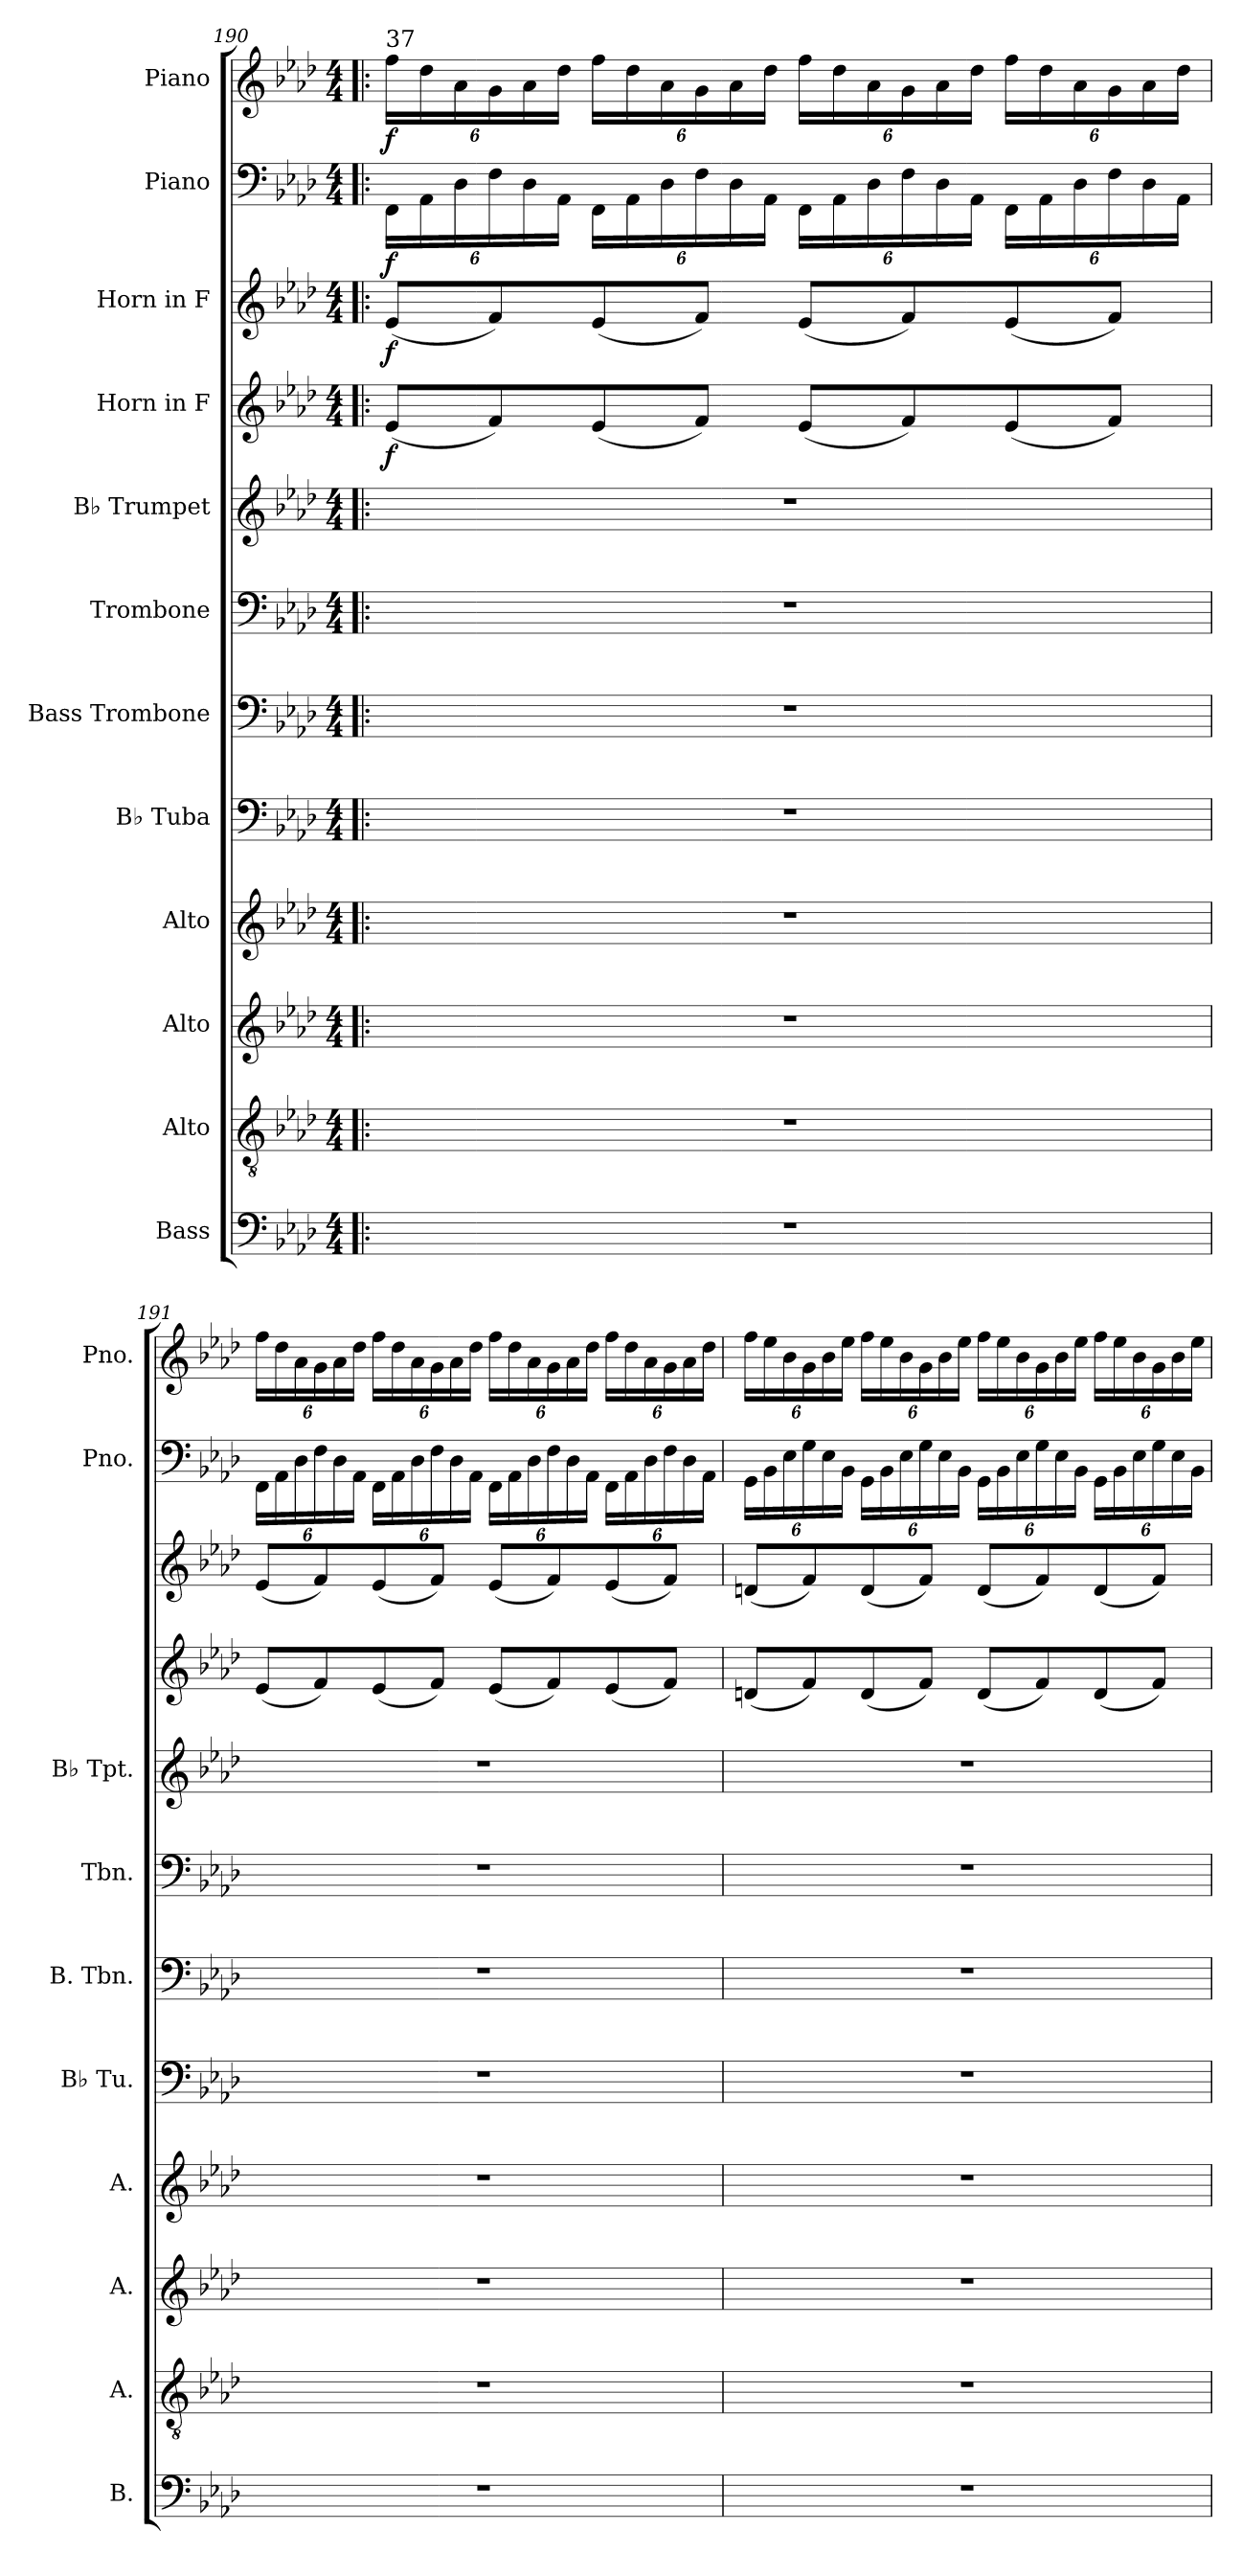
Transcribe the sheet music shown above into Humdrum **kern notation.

**kern	**kern	**kern	**kern	**kern	**kern	**kern	**kern	**kern	**dynam	**kern	**dynam	**kern	**dynam	**kern	**dynam
*part12	*part11	*part10	*part9	*part8	*part7	*part6	*part5	*part4	*part4	*part3	*part3	*part2	*part2	*part1	*part1
*staff12	*staff11	*staff10	*staff9	*staff8	*staff7	*staff6	*staff5	*staff4	*staff4	*staff3	*staff3	*staff2	*staff2	*staff1	*staff1
*I"Bass	*I"Alto	*I"Alto	*I"Alto	*I"B♭ Tuba	*I"Bass Trombone	*I"Trombone	*I"B♭ Trumpet	*I"Horn in F	*	*I"Horn in F	*	*I"Piano	*	*I"Piano	*
*I'B.	*I'A.	*I'A.	*I'A.	*I'B♭ Tu.	*I'B. Tbn.	*I'Tbn.	*I'B♭ Tpt.	*	*	*	*	*I'Pno.	*	*I'Pno.	*
!!LO:PB:g=z
*clefF4	*clefGv2	*clefG2	*clefG2	*clefF4	*clefF4	*clefF4	*clefG2	*clefG2	*	*clefG2	*	*clefF4	*	*clefG2	*
*	*	*	*	*	*	*	*ITrd1c2	*ITrd4c7	*	*ITrd4c7	*	*	*	*	*
*k[b-e-a-d-]	*k[b-e-a-d-]	*k[b-e-a-d-]	*k[b-e-a-d-]	*k[b-e-a-d-]	*k[b-e-a-d-]	*k[b-e-a-d-]	*k[b-e-a-d-g-c-]	*k[b-e-a-d-g-]	*	*k[b-e-a-d-g-]	*	*k[b-e-a-d-]	*	*k[b-e-a-d-]	*
*M4/4	*M4/4	*M4/4	*M4/4	*M4/4	*M4/4	*M4/4	*M4/4	*M4/4	*	*M4/4	*	*M4/4	*	*M4/4	*
*	*	*	*	*	*	*	*	*	*	*	*	*Xbrackettup	*	*Xbrackettup	*
=190!|:	=190!|:	=190!|:	=190!|:	=190!|:	=190!|:	=190!|:	=190!|:	=190!|:	=190!|:	=190!|:	=190!|:	=190!|:	=190!|:	=190!|:	=190!|:
!	!	!	!	!	!	!	!	!	!	!	!	!	!	!LO:TX:a:t=37	!
!	!	!	!	!	!	!	!	!	!LO:DY:b	!	!LO:DY:b	!	!LO:DY:b	!	!LO:DY:b
1r	1r	1r	1r	1r	1r	1r	1r	(8A-/L	f	(8A-/L	f	24FF\LL	f	24ff\LL	f
.	.	.	.	.	.	.	.	.	.	.	.	24AA-\	.	24dd-\	.
.	.	.	.	.	.	.	.	.	.	.	.	24D-\	.	24a-\	.
.	.	.	.	.	.	.	.	8B-/)	.	8B-/)	.	24F\	.	24g\	.
.	.	.	.	.	.	.	.	.	.	.	.	24D-\	.	24a-\	.
.	.	.	.	.	.	.	.	.	.	.	.	24AA-\JJ	.	24dd-\JJ	.
.	.	.	.	.	.	.	.	(8A-/	.	(8A-/	.	24FF\LL	.	24ff\LL	.
.	.	.	.	.	.	.	.	.	.	.	.	24AA-\	.	24dd-\	.
.	.	.	.	.	.	.	.	.	.	.	.	24D-\	.	24a-\	.
.	.	.	.	.	.	.	.	8B-/J)	.	8B-/J)	.	24F\	.	24g\	.
.	.	.	.	.	.	.	.	.	.	.	.	24D-\	.	24a-\	.
.	.	.	.	.	.	.	.	.	.	.	.	24AA-\JJ	.	24dd-\JJ	.
.	.	.	.	.	.	.	.	(8A-/L	.	(8A-/L	.	24FF\LL	.	24ff\LL	.
.	.	.	.	.	.	.	.	.	.	.	.	24AA-\	.	24dd-\	.
.	.	.	.	.	.	.	.	.	.	.	.	24D-\	.	24a-\	.
.	.	.	.	.	.	.	.	8B-/)	.	8B-/)	.	24F\	.	24g\	.
.	.	.	.	.	.	.	.	.	.	.	.	24D-\	.	24a-\	.
.	.	.	.	.	.	.	.	.	.	.	.	24AA-\JJ	.	24dd-\JJ	.
.	.	.	.	.	.	.	.	(8A-/	.	(8A-/	.	24FF\LL	.	24ff\LL	.
.	.	.	.	.	.	.	.	.	.	.	.	24AA-\	.	24dd-\	.
.	.	.	.	.	.	.	.	.	.	.	.	24D-\	.	24a-\	.
.	.	.	.	.	.	.	.	8B-/J)	.	8B-/J)	.	24F\	.	24g\	.
.	.	.	.	.	.	.	.	.	.	.	.	24D-\	.	24a-\	.
.	.	.	.	.	.	.	.	.	.	.	.	24AA-\JJ	.	24dd-\JJ	.
!!LO:PB:g=z
=191	=191	=191	=191	=191	=191	=191	=191	=191	=191	=191	=191	=191	=191	=191	=191
1r	1r	1r	1r	1r	1r	1r	1r	(8A-/L	.	(8A-/L	.	24FF\LL	.	24ff\LL	.
.	.	.	.	.	.	.	.	.	.	.	.	24AA-\	.	24dd-\	.
.	.	.	.	.	.	.	.	.	.	.	.	24D-\	.	24a-\	.
.	.	.	.	.	.	.	.	8B-/)	.	8B-/)	.	24F\	.	24g\	.
.	.	.	.	.	.	.	.	.	.	.	.	24D-\	.	24a-\	.
.	.	.	.	.	.	.	.	.	.	.	.	24AA-\JJ	.	24dd-\JJ	.
.	.	.	.	.	.	.	.	(8A-/	.	(8A-/	.	24FF\LL	.	24ff\LL	.
.	.	.	.	.	.	.	.	.	.	.	.	24AA-\	.	24dd-\	.
.	.	.	.	.	.	.	.	.	.	.	.	24D-\	.	24a-\	.
.	.	.	.	.	.	.	.	8B-/J)	.	8B-/J)	.	24F\	.	24g\	.
.	.	.	.	.	.	.	.	.	.	.	.	24D-\	.	24a-\	.
.	.	.	.	.	.	.	.	.	.	.	.	24AA-\JJ	.	24dd-\JJ	.
.	.	.	.	.	.	.	.	(8A-/L	.	(8A-/L	.	24FF\LL	.	24ff\LL	.
.	.	.	.	.	.	.	.	.	.	.	.	24AA-\	.	24dd-\	.
.	.	.	.	.	.	.	.	.	.	.	.	24D-\	.	24a-\	.
.	.	.	.	.	.	.	.	8B-/)	.	8B-/)	.	24F\	.	24g\	.
.	.	.	.	.	.	.	.	.	.	.	.	24D-\	.	24a-\	.
.	.	.	.	.	.	.	.	.	.	.	.	24AA-\JJ	.	24dd-\JJ	.
.	.	.	.	.	.	.	.	(8A-/	.	(8A-/	.	24FF\LL	.	24ff\LL	.
.	.	.	.	.	.	.	.	.	.	.	.	24AA-\	.	24dd-\	.
.	.	.	.	.	.	.	.	.	.	.	.	24D-\	.	24a-\	.
.	.	.	.	.	.	.	.	8B-/J)	.	8B-/J)	.	24F\	.	24g\	.
.	.	.	.	.	.	.	.	.	.	.	.	24D-\	.	24a-\	.
.	.	.	.	.	.	.	.	.	.	.	.	24AA-\JJ	.	24dd-\JJ	.
!!LO:PB:g=z
=192	=192	=192	=192	=192	=192	=192	=192	=192	=192	=192	=192	=192	=192	=192	=192
1r	1r	1r	1r	1r	1r	1r	1r	(8Gn/L	.	(8Gn/L	.	24GG\LL	.	24ff\LL	.
.	.	.	.	.	.	.	.	.	.	.	.	24BB-\	.	24ee-\	.
.	.	.	.	.	.	.	.	.	.	.	.	24E-\	.	24b-\	.
.	.	.	.	.	.	.	.	8B-/)	.	8B-/)	.	24G\	.	24g\	.
.	.	.	.	.	.	.	.	.	.	.	.	24E-\	.	24b-\	.
.	.	.	.	.	.	.	.	.	.	.	.	24BB-\JJ	.	24ee-\JJ	.
.	.	.	.	.	.	.	.	(8G/	.	(8G/	.	24GG\LL	.	24ff\LL	.
.	.	.	.	.	.	.	.	.	.	.	.	24BB-\	.	24ee-\	.
.	.	.	.	.	.	.	.	.	.	.	.	24E-\	.	24b-\	.
.	.	.	.	.	.	.	.	8B-/J)	.	8B-/J)	.	24G\	.	24g\	.
.	.	.	.	.	.	.	.	.	.	.	.	24E-\	.	24b-\	.
.	.	.	.	.	.	.	.	.	.	.	.	24BB-\JJ	.	24ee-\JJ	.
.	.	.	.	.	.	.	.	(8G/L	.	(8G/L	.	24GG\LL	.	24ff\LL	.
.	.	.	.	.	.	.	.	.	.	.	.	24BB-\	.	24ee-\	.
.	.	.	.	.	.	.	.	.	.	.	.	24E-\	.	24b-\	.
.	.	.	.	.	.	.	.	8B-/)	.	8B-/)	.	24G\	.	24g\	.
.	.	.	.	.	.	.	.	.	.	.	.	24E-\	.	24b-\	.
.	.	.	.	.	.	.	.	.	.	.	.	24BB-\JJ	.	24ee-\JJ	.
.	.	.	.	.	.	.	.	(8G/	.	(8G/	.	24GG\LL	.	24ff\LL	.
.	.	.	.	.	.	.	.	.	.	.	.	24BB-\	.	24ee-\	.
.	.	.	.	.	.	.	.	.	.	.	.	24E-\	.	24b-\	.
.	.	.	.	.	.	.	.	8B-/J)	.	8B-/J)	.	24G\	.	24g\	.
.	.	.	.	.	.	.	.	.	.	.	.	24E-\	.	24b-\	.
.	.	.	.	.	.	.	.	.	.	.	.	24BB-\JJ	.	24ee-\JJ	.
=	=	=	=	=	=	=	=	=	=	=	=	=	=	=	=
*-	*-	*-	*-	*-	*-	*-	*-	*-	*-	*-	*-	*-	*-	*-	*-
